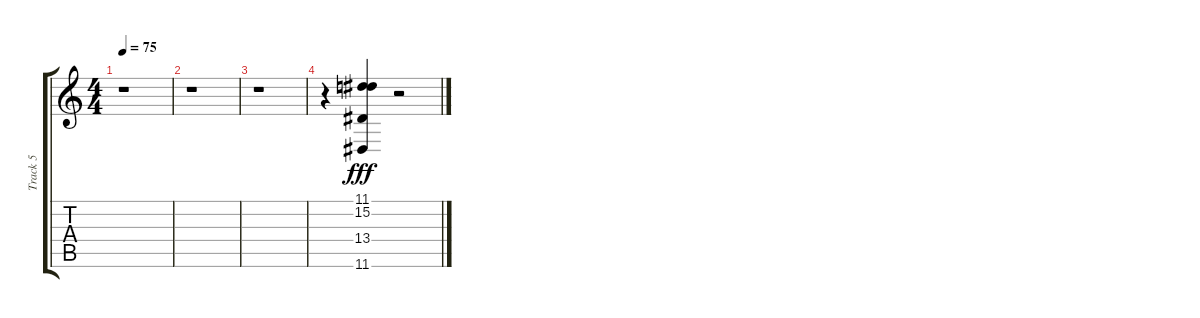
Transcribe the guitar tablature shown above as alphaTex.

\track ("Track 5" "Track 5") {instrument rockorgan}
\staff {score tabs}
\tuning (E4 B3 G3 D3 A2 E2) {hide}
\ts (4 4)
\tempo 75
\clef g2
\ks c
r.1{dy f} |
r.1 |
r.1 |
r.4 (11.1 15.2 13.4 11.6).4{dy fff} r.2
